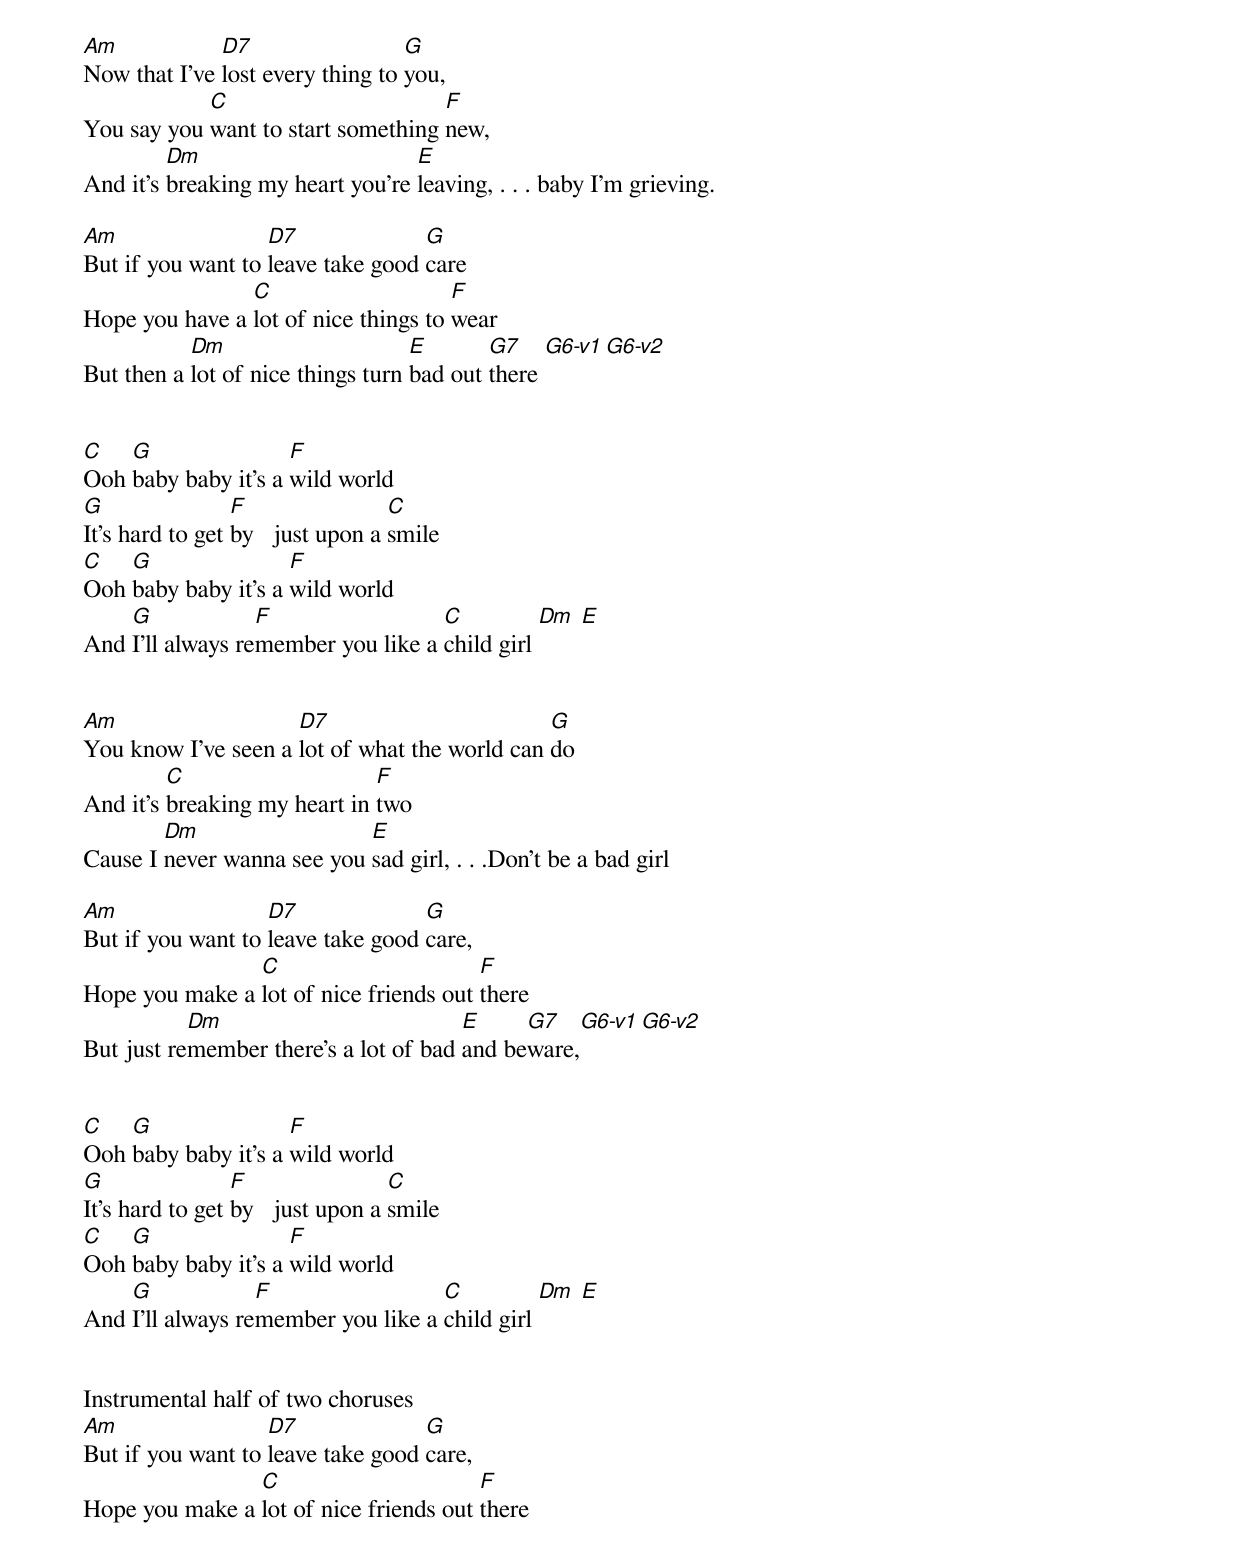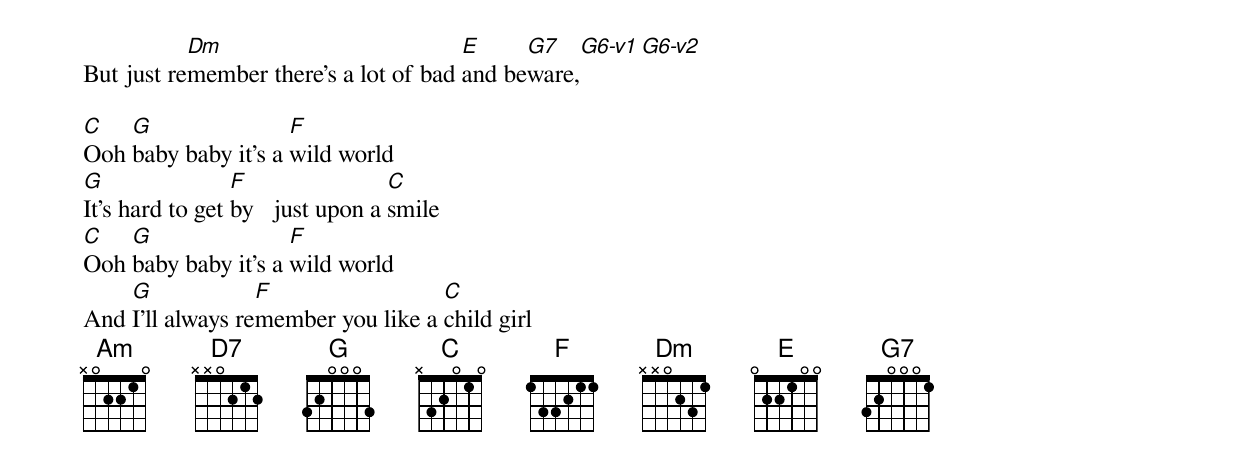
[Am]Now that I've [D7]lost every thing to [G]you,
You say you [C]want to start something [F]new,
And it's [Dm]breaking my heart you're [E]leaving, . . . baby I'm grieving.

[Am]But if you want to [D7]leave take good [G]care
Hope you have a [C]lot of nice things to [F]wear
But then a [Dm]lot of nice things turn [E]bad out [G7]there [G6-v1][G6-v2]


[C]Ooh [G]baby baby it's a [F]wild world
[G]It's hard to get [F]by   just upon a [C]smile
[C]Ooh [G]baby baby it's a [F]wild world
And [G]I'll always re[F]member you like a [C]child girl [Dm] [E]


[Am]You know I've seen a [D7]lot of what the world can [G]do
And it's [C]breaking my heart in [F]two
Cause I [Dm]never wanna see you [E]sad girl, . . .Don't be a bad girl

[Am]But if you want to [D7]leave take good [G]care,
Hope you make a [C]lot of nice friends out [F]there
But just re[Dm]member there's a lot of bad [E]and be[G7]ware,[G6-v1][G6-v2]


[C]Ooh [G]baby baby it's a [F]wild world
[G]It's hard to get [F]by   just upon a [C]smile
[C]Ooh [G]baby baby it's a [F]wild world
And [G]I'll always re[F]member you like a [C]child girl [Dm] [E]


Instrumental half of two choruses
[Am]But if you want to [D7]leave take good [G]care,
Hope you make a [C]lot of nice friends out [F]there
But just re[Dm]member there's a lot of bad [E]and be[G7]ware,[G6-v1][G6-v2]

[C]Ooh [G]baby baby it's a [F]wild world
[G]It's hard to get [F]by   just upon a [C]smile
[C]Ooh [G]baby baby it's a [F]wild world
And [G]I'll always re[F]member you like a [C]child girl
